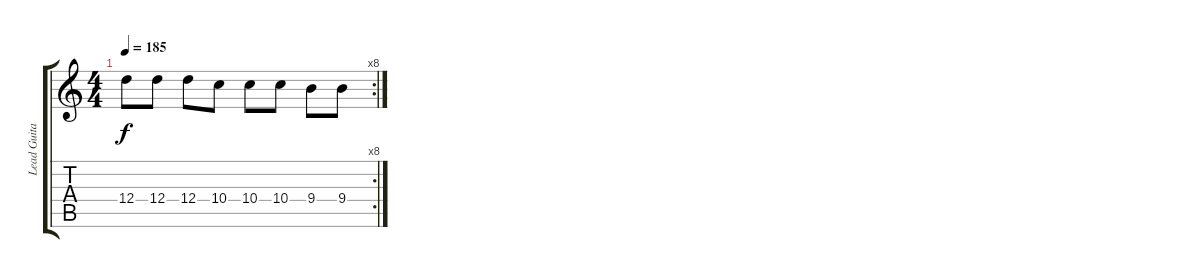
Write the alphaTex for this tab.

\track ("Lead Guitar" "Lead Guita") {instrument overdrivenguitar}
\staff {score tabs}
\tuning (E4 B3 G3 D3 A2 E2) {hide}
\rc 8
\ts (4 4)
\tempo 185
\clef g2
\ks c
12.4.8{dy f} 12.4.8 12.4.8 10.4.8 10.4.8 10.4.8 9.4.8 9.4.8
